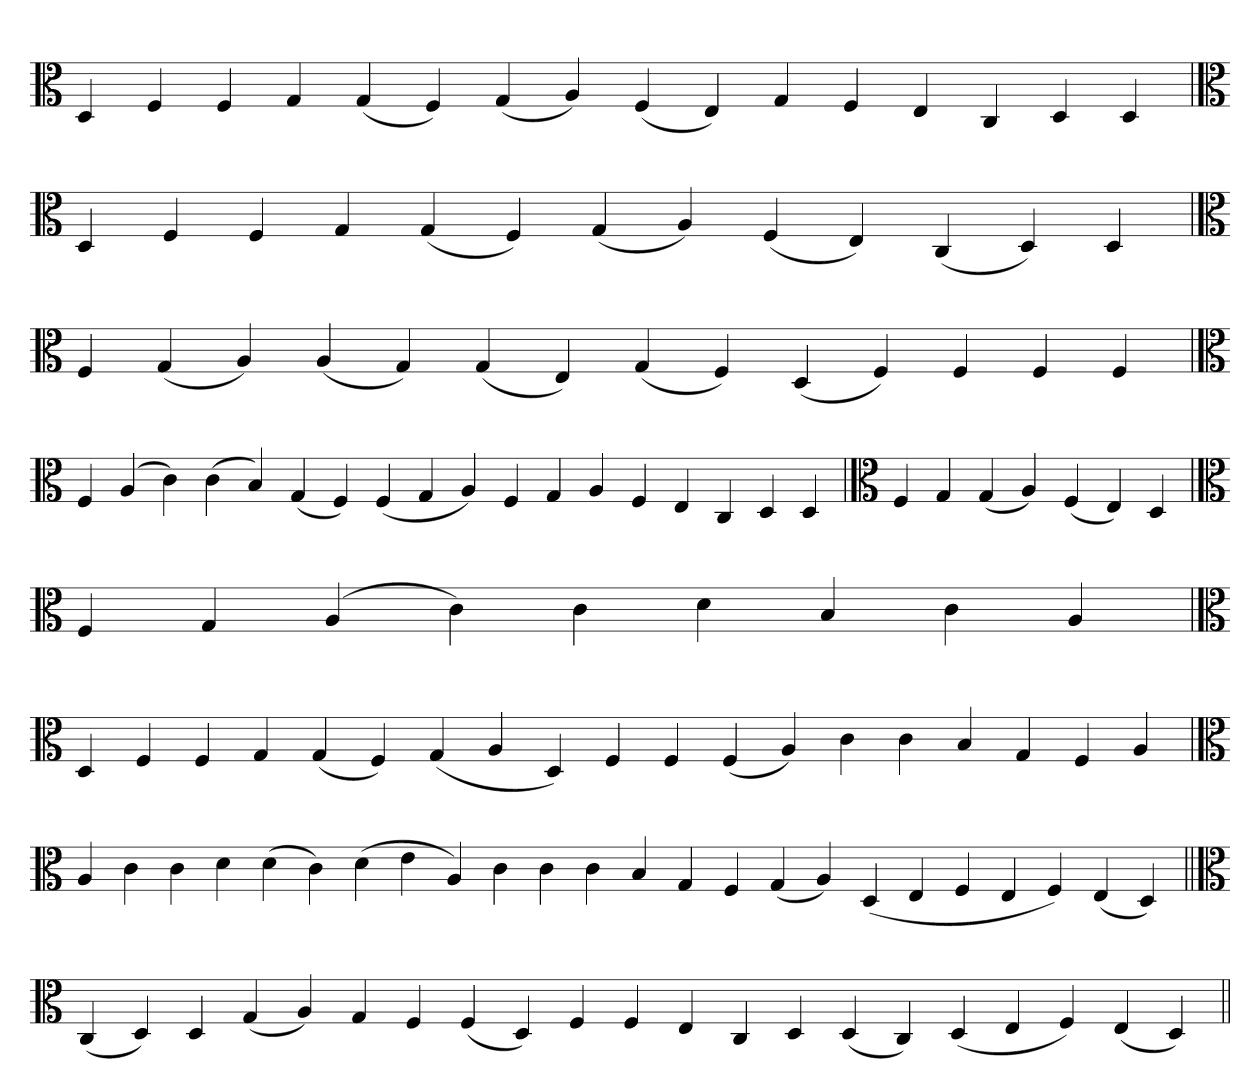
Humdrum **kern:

**kern
*part1
*staff1
*clefC3
=
4D
4F
4F
4G
(4G
4F)
(4G
4A)
(4F
4E)
4G
4F
4E
4C
4D
4D
=`
*clefC3
4D
4F
4F
4G
(4G
4F)
(4G
4A)
(4F
4E)
(4C
4D)
4D
=`
*clefC3
4F
(4G
4A)
(4A
4G)
(4G
4E)
(4G
4F)
(4D
4F)
4F
4F
4F
='
*clefC3
4F
(4A
4c)
(4c
4B)
(4G
4F)
(4F
4G
4A)
4F
4G
4A
4F
4E
4C
4D
4D
=
*clefC3
4F
4G
(4G
4A)
(4F
4E)
4D
=`
*clefC3
4F
4G
(4A
4c)
4c
4d
4B
4c
4A
='
*clefC3
4D
4F
4F
4G
(4G
4F)
(4G
4A
4D)
4F
4F
(4F
4A)
4c
4c
4B
4G
4F
4A
=`
*clefC3
4A
4c
4c
4d
(4d
4c)
(4d
4e
4A)
4c
4c
4c
4B
4G
4F
(4G
4A)
(4D
4E
4F
4E
4F)
(4E
4D)
=||
*clefC3
(4C
4D)
4D
(4G
4A)
4G
4F
(4F
4D)
4F
4F
4E
4C
4D
(4D
4C)
(4D
4E
4F)
(4E
4D)
=||
*-
